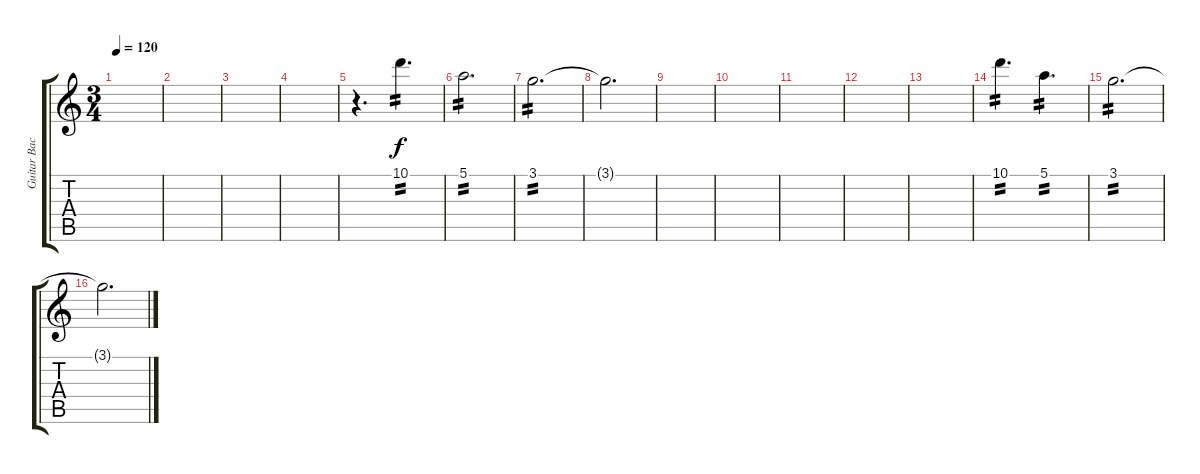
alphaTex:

\track ("Guitar Backing" "Guitar Bac") {instrument electricguitarjazz}
\staff {score tabs}
\tuning (E4 B3 G3 D3 A2 E2) {hide}
\ts (3 4)
\tempo 120
\clef g2
\ks c
|
|
|
|
r.4{d} 10.1.4{d tp 2} |
5.1.2{d tp 2} |
3.1.2{d tp 2} |
3.1{t}.2{d} |
|
|
|
|
|
10.1.4{d tp 2} 5.1.4{d tp 2} |
3.1.2{d tp 2} |
3.1{t}.2{d}
